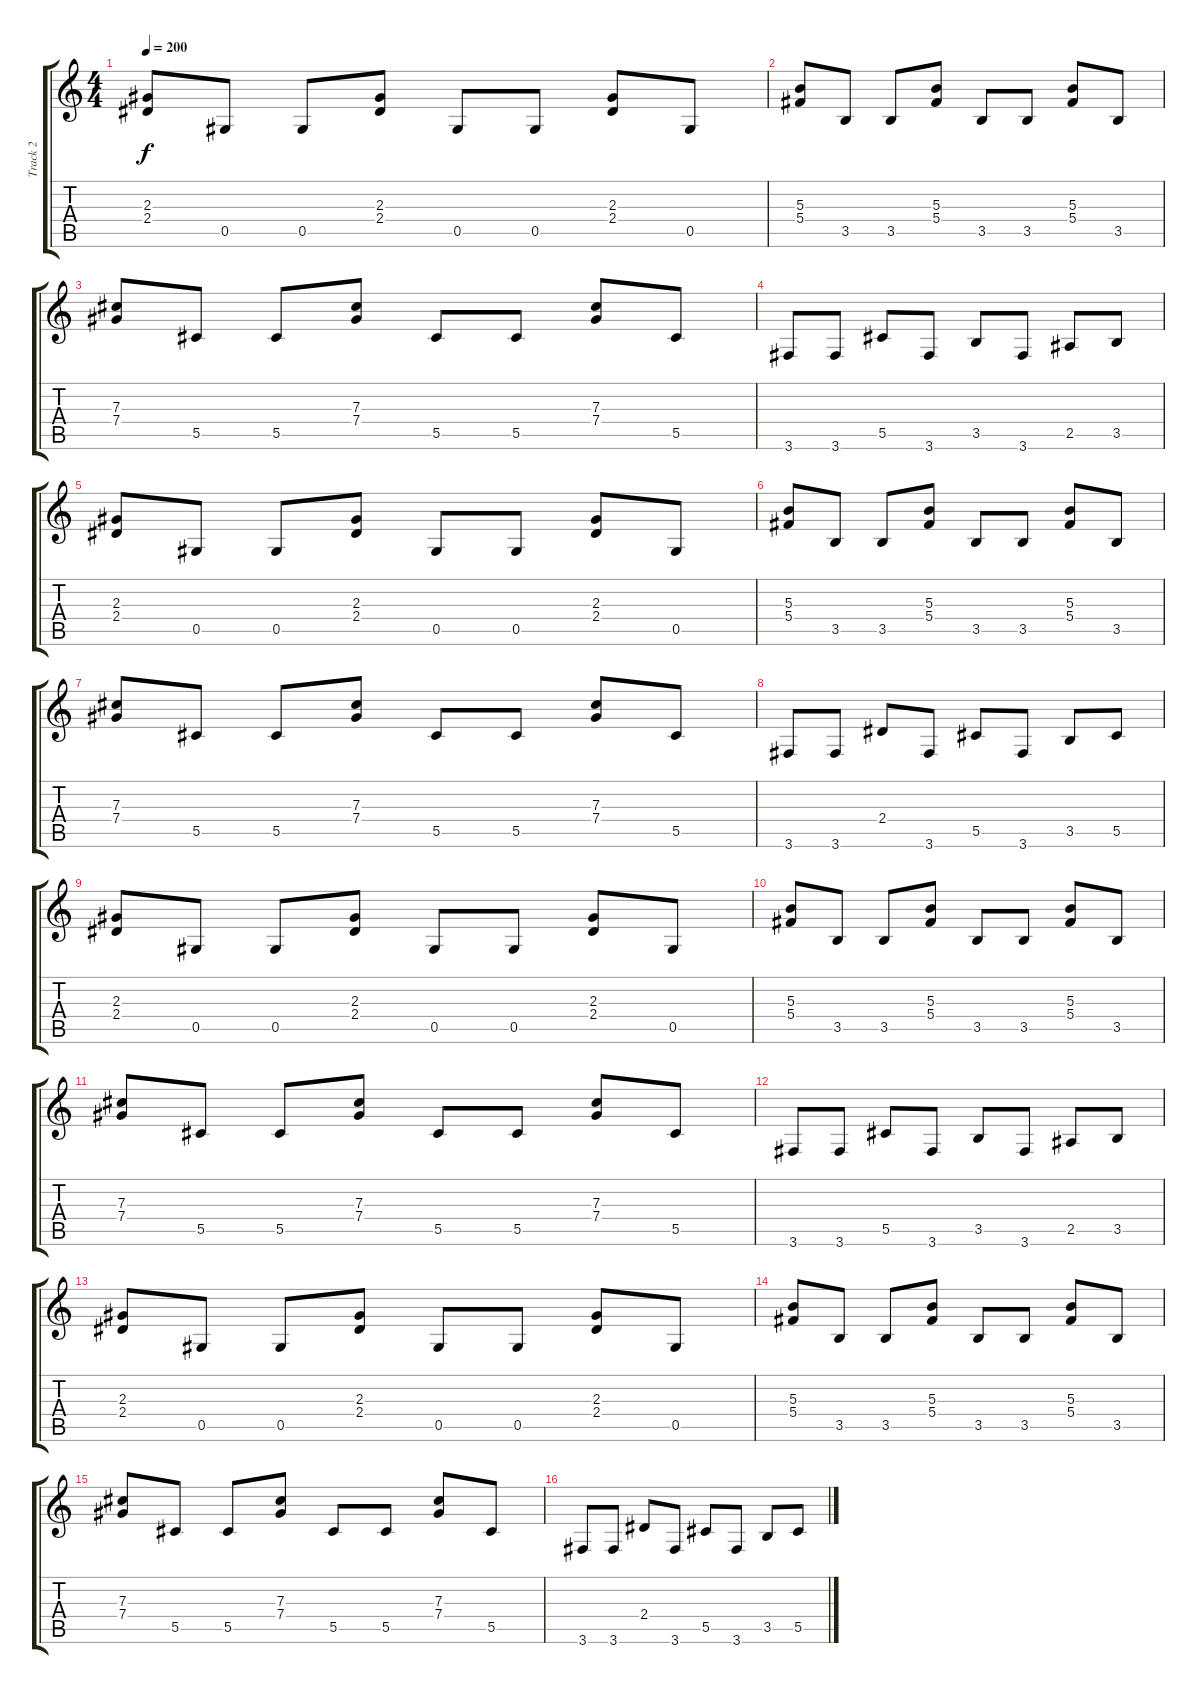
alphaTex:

\track ("Track 2" "Track 2") {instrument distortionguitar}
\staff {score tabs}
\tuning (Eb4 Bb3 Gb3 Db3 Ab2 Eb2) {hide}
\ts (4 4)
\tempo 200
\clef g2
\ks c
(2.3 2.4).8{dy f} 0.5.8 0.5.8 (2.3 2.4).8 0.5.8 0.5.8 (2.3 2.4).8 0.5.8 |
(5.3 5.4).8 3.5.8 3.5.8 (5.3 5.4).8 3.5.8 3.5.8 (5.3 5.4).8 3.5.8 |
(7.3 7.4).8 5.5.8 5.5.8 (7.3 7.4).8 5.5.8 5.5.8 (7.3 7.4).8 5.5.8 |
3.6.8 3.6.8 5.5.8 3.6.8 3.5.8 3.6.8 2.5.8 3.5.8 |
(2.3 2.4).8 0.5.8 0.5.8 (2.3 2.4).8 0.5.8 0.5.8 (2.3 2.4).8 0.5.8 |
(5.3 5.4).8 3.5.8 3.5.8 (5.3 5.4).8 3.5.8 3.5.8 (5.3 5.4).8 3.5.8 |
(7.3 7.4).8 5.5.8 5.5.8 (7.3 7.4).8 5.5.8 5.5.8 (7.3 7.4).8 5.5.8 |
3.6.8 3.6.8 2.4.8 3.6.8 5.5.8 3.6.8 3.5.8 5.5.8 |
(2.3 2.4).8 0.5.8 0.5.8 (2.3 2.4).8 0.5.8 0.5.8 (2.3 2.4).8 0.5.8 |
(5.3 5.4).8 3.5.8 3.5.8 (5.3 5.4).8 3.5.8 3.5.8 (5.3 5.4).8 3.5.8 |
(7.3 7.4).8 5.5.8 5.5.8 (7.3 7.4).8 5.5.8 5.5.8 (7.3 7.4).8 5.5.8 |
3.6.8 3.6.8 5.5.8 3.6.8 3.5.8 3.6.8 2.5.8 3.5.8 |
(2.3 2.4).8 0.5.8 0.5.8 (2.3 2.4).8 0.5.8 0.5.8 (2.3 2.4).8 0.5.8 |
(5.3 5.4).8 3.5.8 3.5.8 (5.3 5.4).8 3.5.8 3.5.8 (5.3 5.4).8 3.5.8 |
(7.3 7.4).8 5.5.8 5.5.8 (7.3 7.4).8 5.5.8 5.5.8 (7.3 7.4).8 5.5.8 |
3.6.8 3.6.8 2.4.8 3.6.8 5.5.8 3.6.8 3.5.8 5.5.8
